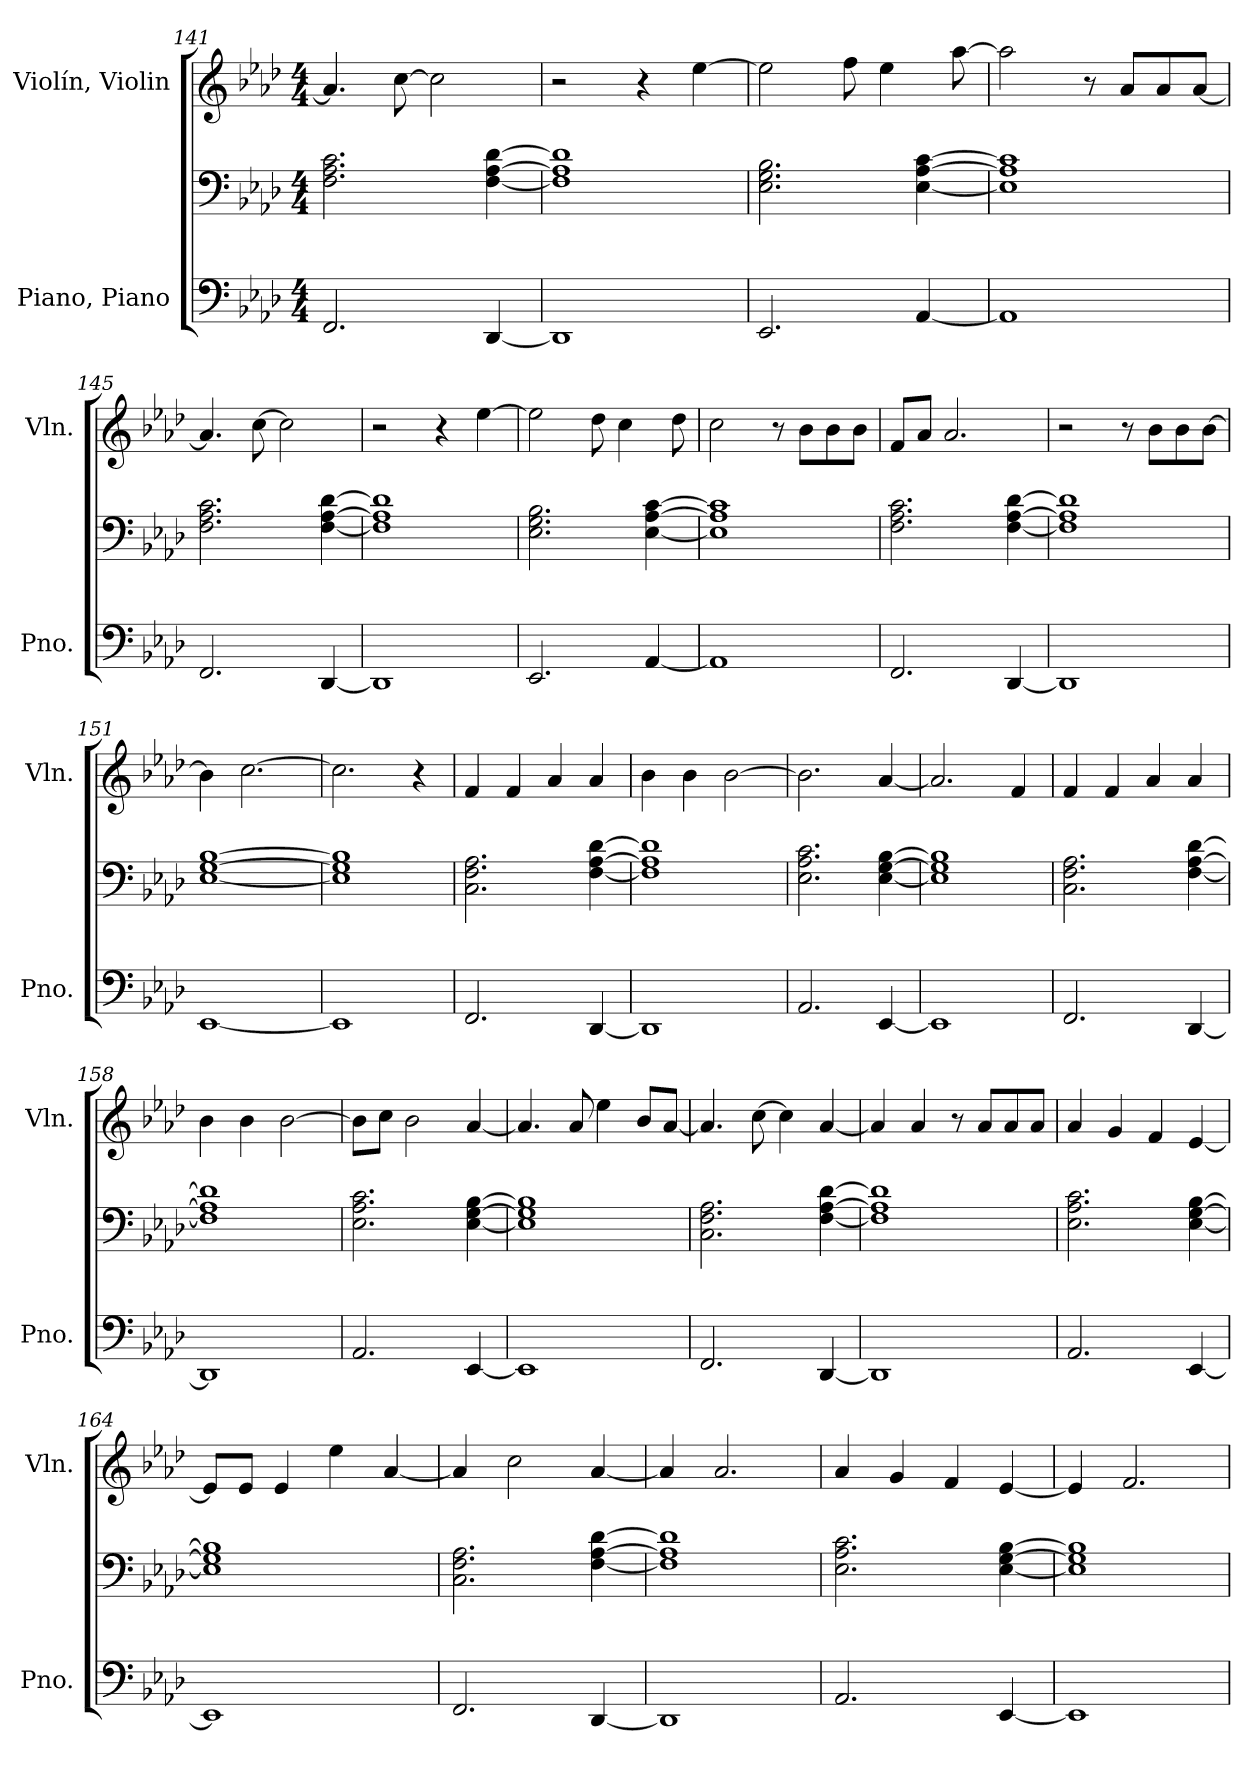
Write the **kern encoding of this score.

**kern	**kern	**kern
*part2	*part2	*part1
*staff3	*staff2	*staff1
*I"Piano, Piano	*	*I"Violín, Violin
*I'Pno.	*	*I'Vln.
*clefF4	*clefF4	*clefG2
*k[b-e-a-d-]	*k[b-e-a-d-]	*k[b-e-a-d-]
*M4/4	*M4/4	*M4/4
=141	=141	=141
2.FF/	2.F\ 2.A-\ 2.c\	4.a-/]
.	.	[8cc\
.	.	2cc\]
[4DD-/	[4F\ [4A-\ [4d-\	.
=142	=142	=142
1DD-]	1F] 1A-] 1d-]	2r
.	.	4r
.	.	[4ee-\
=143	=143	=143
2.EE-/	2.E-\ 2.G\ 2.B-\	2ee-\]
.	.	8ff\
.	.	4ee-\
[4AA-/	[4E-\ [4A-\ [4c\	.
.	.	[8aa-\
=144	=144	=144
1AA-]	1E-] 1A-] 1c]	2aa-\]
.	.	8r
.	.	8a-/L
.	.	8a-/
.	.	[8a-/J
=145	=145	=145
2.FF/	2.F\ 2.A-\ 2.c\	4.a-/]
.	.	[8cc\
.	.	2cc\]
[4DD-/	[4F\ [4A-\ [4d-\	.
=146	=146	=146
1DD-]	1F] 1A-] 1d-]	2r
.	.	4r
.	.	[4ee-\
=147	=147	=147
2.EE-/	2.E-\ 2.G\ 2.B-\	2ee-\]
.	.	8dd-\
.	.	4cc\
[4AA-/	[4E-\ [4A-\ [4c\	.
.	.	8dd-\
!!LO:LB:g=z
=148	=148	=148
1AA-]	1E-] 1A-] 1c]	2cc\
.	.	8r
.	.	8b-\L
.	.	8b-\
.	.	8b-\J
=149	=149	=149
2.FF/	2.F\ 2.A-\ 2.c\	8f/L
.	.	8a-/J
.	.	2.a-/
[4DD-/	[4F\ [4A-\ [4d-\	.
=150	=150	=150
1DD-]	1F] 1A-] 1d-]	2r
.	.	8r
.	.	8b-\L
.	.	8b-\
.	.	[8b-\J
=151	=151	=151
[1EE-	[1E- [1G [1B-	4b-\]
.	.	[2.cc\
=152	=152	=152
1EE-]	1E-] 1G] 1B-]	2.cc\]
.	.	4r
=153	=153	=153
2.FF/	2.C\ 2.F\ 2.A-\	4f/
.	.	4f/
.	.	4a-/
[4DD-/	[4F\ [4A-\ [4d-\	4a-/
=154	=154	=154
1DD-]	1F] 1A-] 1d-]	4b-\
.	.	4b-\
.	.	[2b-\
=155	=155	=155
2.AA-/	2.E-\ 2.A-\ 2.c\	2.b-\]
[4EE-/	[4E-\ [4G\ [4B-\	[4a-/
=156	=156	=156
1EE-]	1E-] 1G] 1B-]	2.a-/]
.	.	4f/
!!LO:PB:g=z
=157	=157	=157
2.FF/	2.C\ 2.F\ 2.A-\	4f/
.	.	4f/
.	.	4a-/
[4DD-/	[4F\ [4A-\ [4d-\	4a-/
=158	=158	=158
1DD-]	1F] 1A-] 1d-]	4b-\
.	.	4b-\
.	.	[2b-\
=159	=159	=159
2.AA-/	2.E-\ 2.A-\ 2.c\	8b-\L]
.	.	8cc\J
.	.	2b-\
[4EE-/	[4E-\ [4G\ [4B-\	[4a-/
=160	=160	=160
1EE-]	1E-] 1G] 1B-]	4.a-/]
.	.	8a-/
.	.	4ee-\
.	.	8b-/L
.	.	[8a-/J
=161	=161	=161
2.FF/	2.C\ 2.F\ 2.A-\	4.a-/]
.	.	[8cc\
.	.	4cc\]
[4DD-/	[4F\ [4A-\ [4d-\	[4a-/
=162	=162	=162
1DD-]	1F] 1A-] 1d-]	4a-/]
.	.	4a-/
.	.	8r
.	.	8a-/L
.	.	8a-/
.	.	8a-/J
=163	=163	=163
2.AA-/	2.E-\ 2.A-\ 2.c\	4a-/
.	.	4g/
.	.	4f/
[4EE-/	[4E-\ [4G\ [4B-\	[4e-/
!!LO:LB:g=z
=164	=164	=164
1EE-]	1E-] 1G] 1B-]	8e-/L]
.	.	8e-/J
.	.	4e-/
.	.	4ee-\
.	.	[4a-/
=165	=165	=165
2.FF/	2.C\ 2.F\ 2.A-\	4a-/]
.	.	2cc\
[4DD-/	[4F\ [4A-\ [4d-\	[4a-/
=166	=166	=166
1DD-]	1F] 1A-] 1d-]	4a-/]
.	.	2.a-/
=167	=167	=167
2.AA-/	2.E-\ 2.A-\ 2.c\	4a-/
.	.	4g/
.	.	4f/
[4EE-/	[4E-\ [4G\ [4B-\	[4e-/
=168	=168	=168
1EE-]	1E-] 1G] 1B-]	4e-/]
.	.	2.f/
=	=	=
*-	*-	*-
